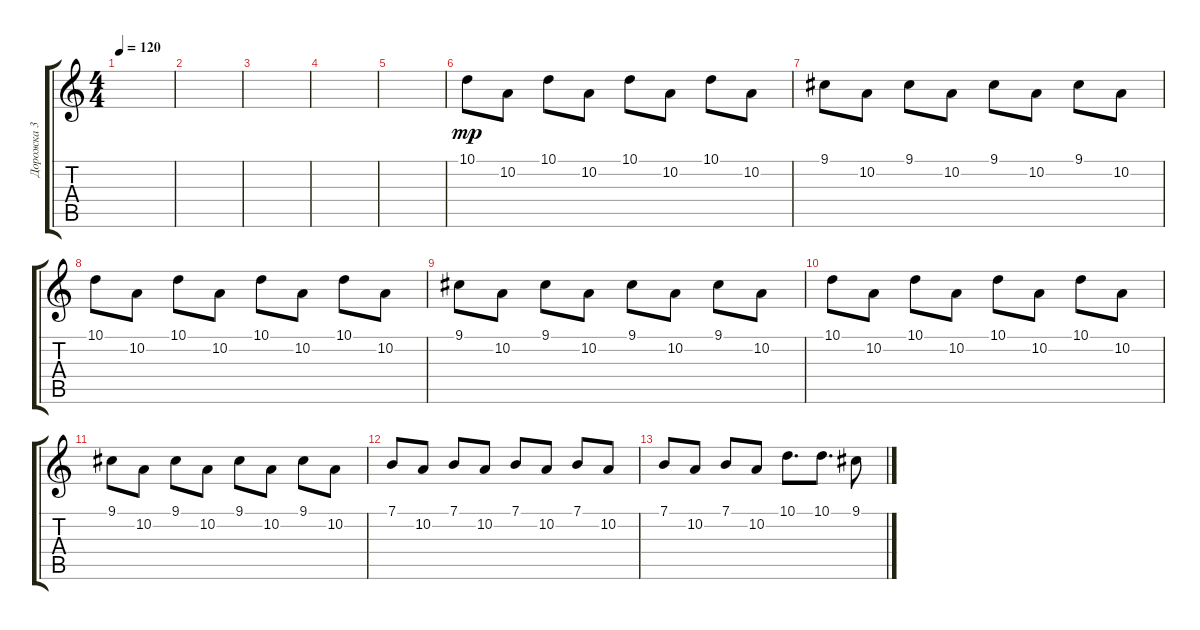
\track ("Дорожка 3" "Дорожка 3") {instrument lead5charang}
\staff {score tabs}
\tuning (E4 B3 G3 D3 A2 E2) {hide}
\ts (4 4)
\tempo 120
\clef g2
\ks c
|
|
|
|
|
10.1.8{dy mp} 10.2.8 10.1.8 10.2.8 10.1.8 10.2.8 10.1.8 10.2.8 |
9.1.8 10.2.8 9.1.8 10.2.8 9.1.8 10.2.8 9.1.8 10.2.8 |
10.1.8 10.2.8 10.1.8 10.2.8 10.1.8 10.2.8 10.1.8 10.2.8 |
9.1.8 10.2.8 9.1.8 10.2.8 9.1.8 10.2.8 9.1.8 10.2.8 |
10.1.8 10.2.8 10.1.8 10.2.8 10.1.8 10.2.8 10.1.8 10.2.8 |
9.1.8 10.2.8 9.1.8 10.2.8 9.1.8 10.2.8 9.1.8 10.2.8 |
7.1.8 10.2.8 7.1.8 10.2.8 7.1.8 10.2.8 7.1.8 10.2.8 |
7.1.8 10.2.8 7.1.8 10.2.8 10.1.8{d} 10.1.8{d} 9.1.8
